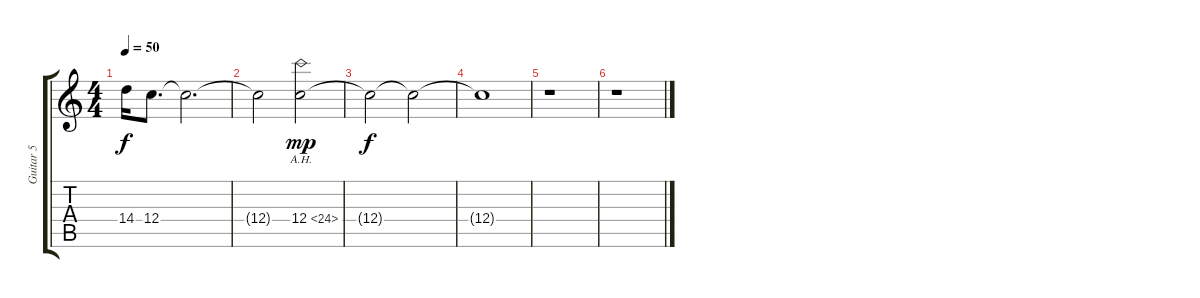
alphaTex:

\track ("Guitar 5" "Guitar 5") {instrument overdrivenguitar}
\staff {score tabs}
\tuning (D4 A3 F3 C3 G2 D2) {hide}
\ts (4 4)
\tempo 50
\clef g2
\ks c
14.4{t}.16{dy f} 12.4.8{d} 12.4{t}.2{d} |
12.4{t}.2 12.4{ah 12}.2{dy mp} |
12.4{t}.2{dy f} 12.4{t}.2{volume 0} |
12.4{t}.1 |
r.1 |
r.1
